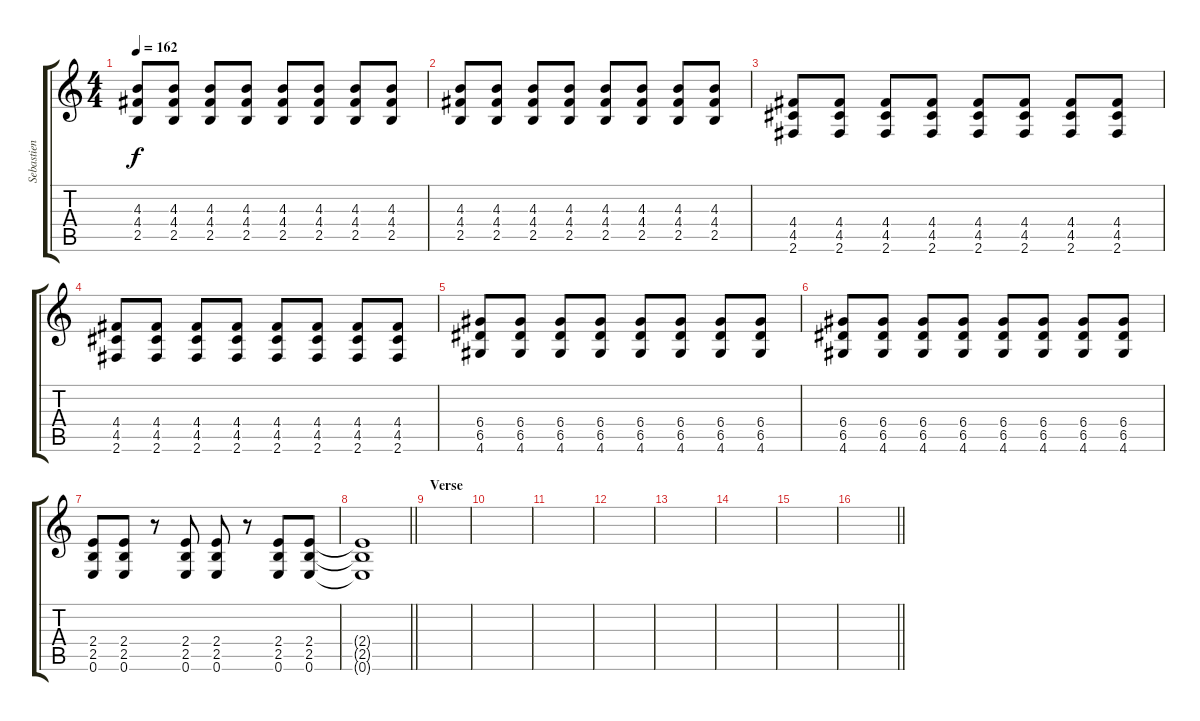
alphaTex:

\track ("Sebastien Lefebvre" "Sebastien ") {instrument overdrivenguitar}
\staff {score tabs}
\tuning (E4 B3 G3 D3 A2 E2) {hide}
\ts (4 4)
\tempo 162
\clef g2
\ks c
(4.3 4.4 2.5).8{dy f balance 8 instrument distortionguitar} (4.3 4.4 2.5).8 (4.3 4.4 2.5).8 (4.3 4.4 2.5).8 (4.3 4.4 2.5).8 (4.3 4.4 2.5).8 (4.3 4.4 2.5).8 (4.3 4.4 2.5).8 |
(4.3 4.4 2.5).8 (4.3 4.4 2.5).8 (4.3 4.4 2.5).8 (4.3 4.4 2.5).8 (4.3 4.4 2.5).8 (4.3 4.4 2.5).8 (4.3 4.4 2.5).8 (4.3 4.4 2.5).8 |
(4.4 4.5 2.6).8 (4.4 4.5 2.6).8 (4.4 4.5 2.6).8 (4.4 4.5 2.6).8 (4.4 4.5 2.6).8 (4.4 4.5 2.6).8 (4.4 4.5 2.6).8 (4.4 4.5 2.6).8 |
(4.4 4.5 2.6).8 (4.4 4.5 2.6).8 (4.4 4.5 2.6).8 (4.4 4.5 2.6).8 (4.4 4.5 2.6).8 (4.4 4.5 2.6).8 (4.4 4.5 2.6).8 (4.4 4.5 2.6).8 |
(6.4 6.5 4.6).8 (6.4 6.5 4.6).8 (6.4 6.5 4.6).8 (6.4 6.5 4.6).8 (6.4 6.5 4.6).8 (6.4 6.5 4.6).8 (6.4 6.5 4.6).8 (6.4 6.5 4.6).8 |
(6.4 6.5 4.6).8 (6.4 6.5 4.6).8 (6.4 6.5 4.6).8 (6.4 6.5 4.6).8 (6.4 6.5 4.6).8 (6.4 6.5 4.6).8 (6.4 6.5 4.6).8 (6.4 6.5 4.6).8 |
(2.4 2.5 0.6).8 (2.4 2.5 0.6).8 r.8 (2.4 2.5 0.6).8 (2.4 2.5 0.6).8 r.8 (2.4 2.5 0.6).8 (2.4 2.5 0.6).8 |
\barLineRight lightlight
(2.4{t} 2.5{t} 0.6{t}).1 |
\section ("" "Verse")
|
|
|
|
|
|
|
\barLineRight lightlight
